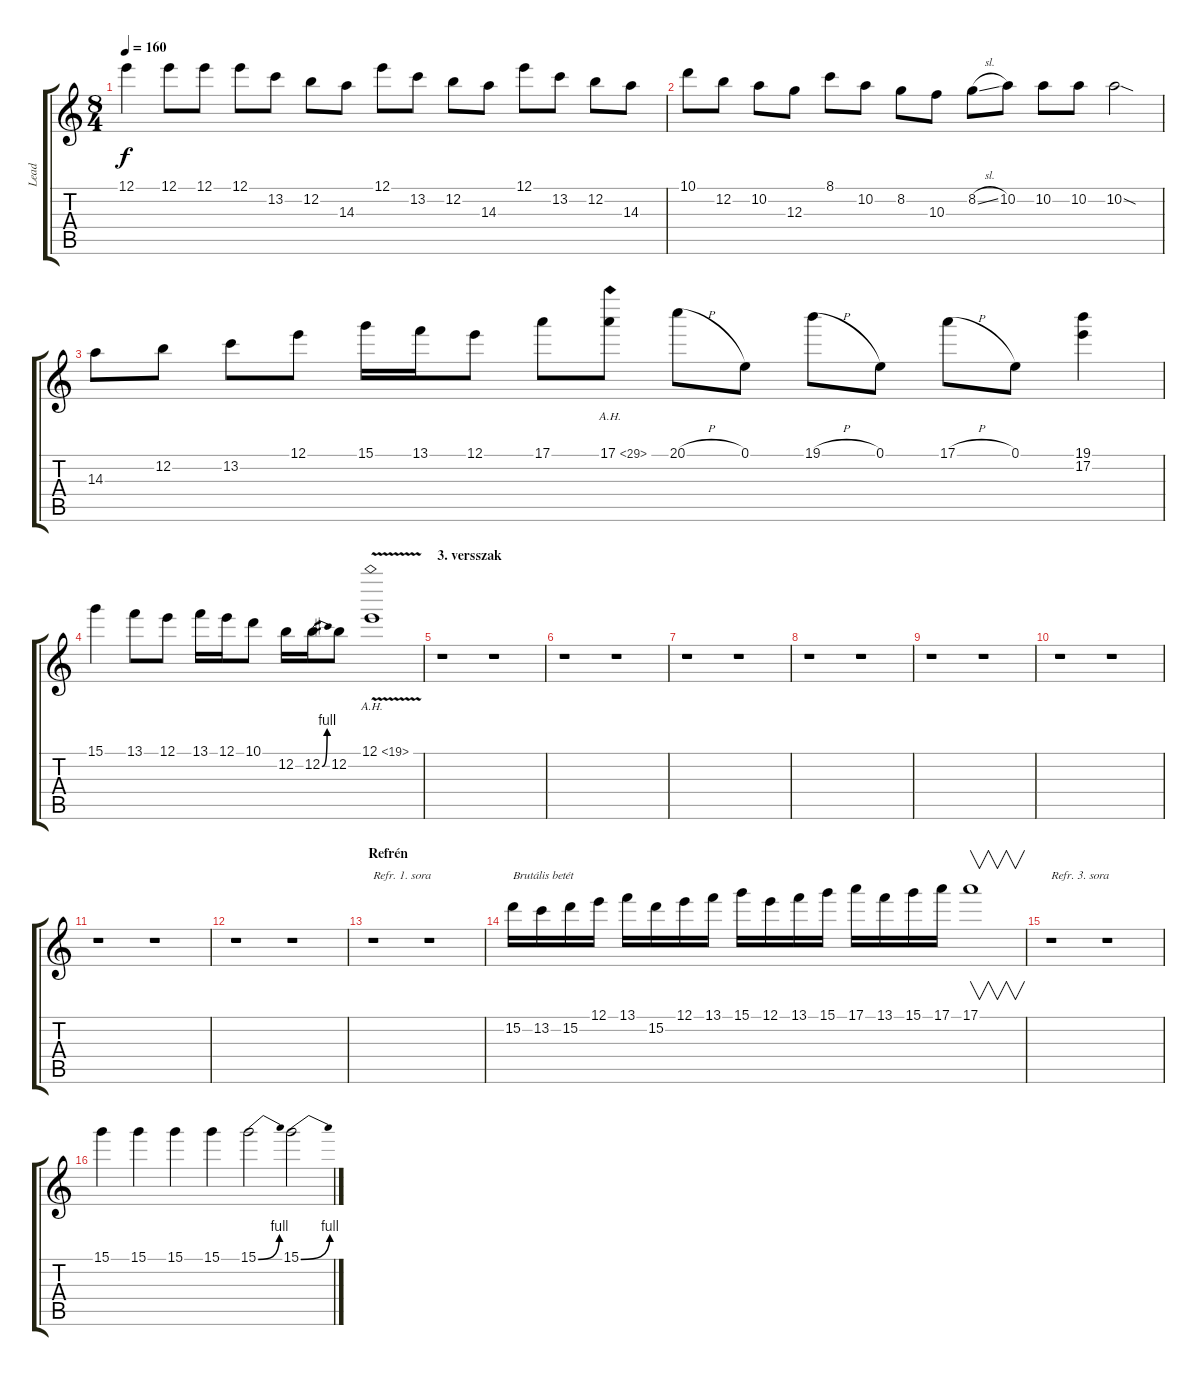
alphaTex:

\track ("Lead" "Lead") {instrument overdrivenguitar}
\staff {score tabs}
\tuning (E4 B3 G3 D3 A2 E2) {hide}
\ts (8 4)
\tempo 160
\clef g2
\ks c
12.1.4{dy f} 12.1.8 12.1.8 12.1.8 13.2.8 12.2.8 14.3.8 12.1.8 13.2.8 12.2.8 14.3.8 12.1.8 13.2.8 12.2.8 14.3.8 |
10.1.8 12.2.8 10.2.8 12.3.8 8.1.8 10.2.8 8.2.8 10.3.8 8.2{sl}.8 10.2.8 10.2.8 10.2.8 10.2{sod}.2 |
14.3.8 12.2.8 13.2.8 12.1.8 15.1.16 13.1.16 12.1.8 17.1.8 17.1{ah 12}.8 20.1{h}.8 0.1.8 19.1{h}.8 0.1.8 17.1{h}.8 0.1.8 (19.1 17.2).4 |
15.1.4 13.1.8 12.1.8 13.1.16 12.1.16 10.1.8 12.2.16 12.2{be (bend 0 0 60 4)}.16 12.2.8 12.1{ah 7 v}.1 |
\section ("" "3. versszak")
r.1 r.1 |
r.1 r.1 |
r.1 r.1 |
r.1 r.1 |
r.1 r.1 |
r.1 r.1 |
r.1 r.1 |
r.1 r.1 |
\section ("" "Refrén")
r.1{txt "Refr. 1. sora"} r.1 |
15.2.16{txt "Brutális betét"} 13.2.16 15.2.16 12.1.16 13.1.16 15.2.16 12.1.16 13.1.16 15.1.16 12.1.16 13.1.16 15.1.16 17.1.16 13.1.16 15.1.16 17.1.16 17.1.1{v} |
r.1{txt "Refr. 3. sora"} r.1 |
15.1.4 15.1.4 15.1.4 15.1.4 15.1{be (bend 0 0 60 4)}.2 15.1{be (bend 0 0 60 4)}.2
